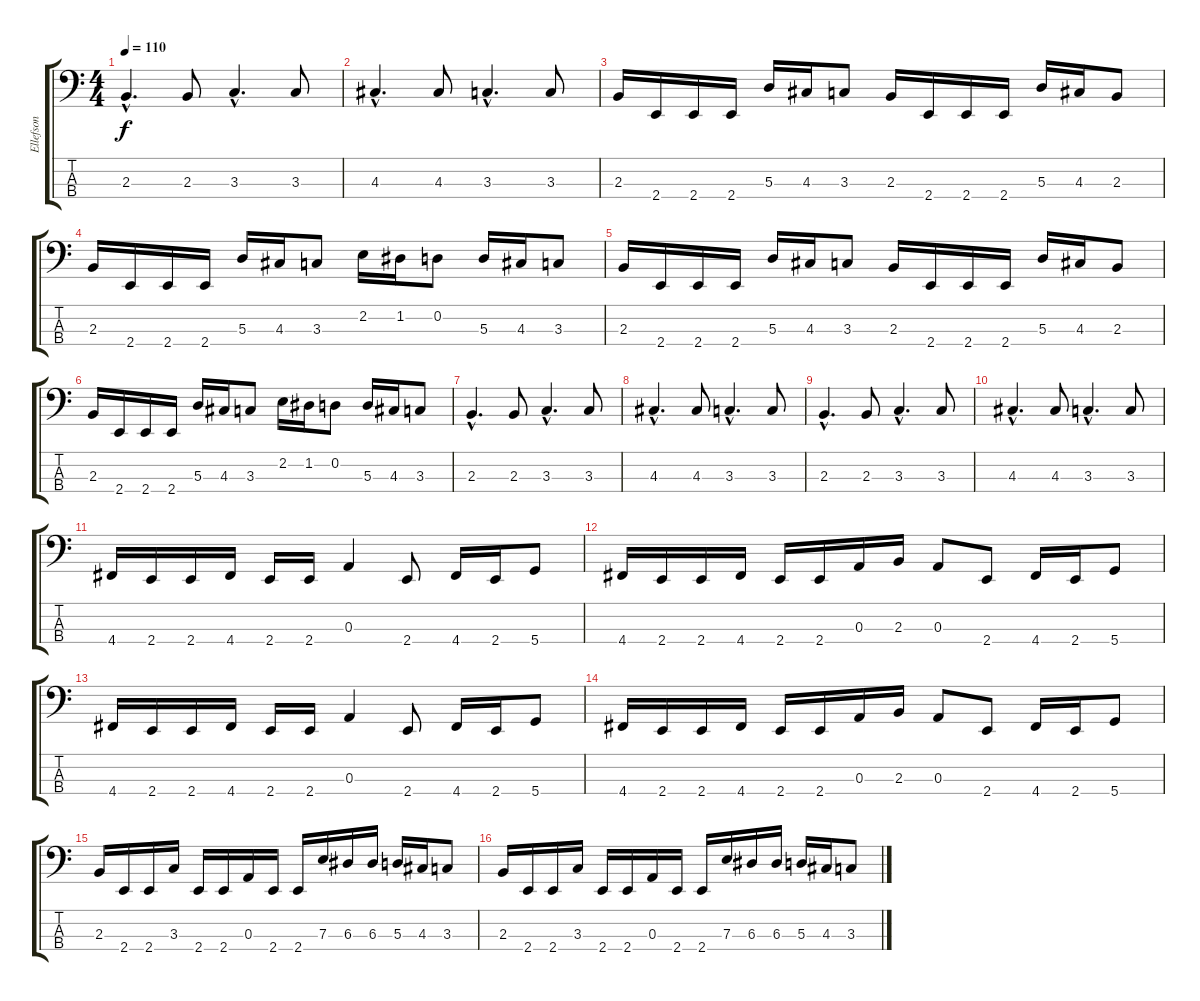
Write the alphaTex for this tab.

\track ("Ellefson" "Ellefson") {instrument electricbasspick}
\staff {score tabs}
\tuning (G2 D2 A1 D1) {hide}
\ts (4 4)
\tempo 110
\clef f4
\ks c
2.3{hac}.4{d dy f} 2.3.8 3.3{hac}.4{d} 3.3.8 |
4.3{hac}.4{d} 4.3.8 3.3{hac}.4{d} 3.3.8 |
2.3.16 2.4.16 2.4.16 2.4.16 5.3.16 4.3.16 3.3.8 2.3.16 2.4.16 2.4.16 2.4.16 5.3.16 4.3.16 2.3.8 |
2.3.16 2.4.16 2.4.16 2.4.16 5.3.16 4.3.16 3.3.8 2.2.16 1.2.16 0.2.8 5.3.16 4.3.16 3.3.8 |
2.3.16 2.4.16 2.4.16 2.4.16 5.3.16 4.3.16 3.3.8 2.3.16 2.4.16 2.4.16 2.4.16 5.3.16 4.3.16 2.3.8 |
2.3.16 2.4.16 2.4.16 2.4.16 5.3.16 4.3.16 3.3.8 2.2.16 1.2.16 0.2.8 5.3.16 4.3.16 3.3.8 |
2.3{hac}.4{d} 2.3.8 3.3{hac}.4{d} 3.3.8 |
4.3{hac}.4{d} 4.3.8 3.3{hac}.4{d} 3.3.8 |
2.3{hac}.4{d} 2.3.8 3.3{hac}.4{d} 3.3.8 |
4.3{hac}.4{d} 4.3.8 3.3{hac}.4{d} 3.3.8 |
4.4.16 2.4.16 2.4.16 4.4.16 2.4.16 2.4.16 0.3.4 2.4.8 4.4.16 2.4.16 5.4.8 |
4.4.16 2.4.16 2.4.16 4.4.16 2.4.16 2.4.16 0.3.16 2.3.16 0.3.8 2.4.8 4.4.16 2.4.16 5.4.8 |
4.4.16 2.4.16 2.4.16 4.4.16 2.4.16 2.4.16 0.3.4 2.4.8 4.4.16 2.4.16 5.4.8 |
4.4.16 2.4.16 2.4.16 4.4.16 2.4.16 2.4.16 0.3.16 2.3.16 0.3.8 2.4.8 4.4.16 2.4.16 5.4.8 |
2.3.16 2.4.16 2.4.16 3.3.16 2.4.16 2.4.16 0.3.16 2.4.16 2.4.16 7.3.16 6.3.16 6.3.16 5.3.16 4.3.16 3.3.8 |
2.3.16 2.4.16 2.4.16 3.3.16 2.4.16 2.4.16 0.3.16 2.4.16 2.4.16 7.3.16 6.3.16 6.3.16 5.3.16 4.3.16 3.3.8
